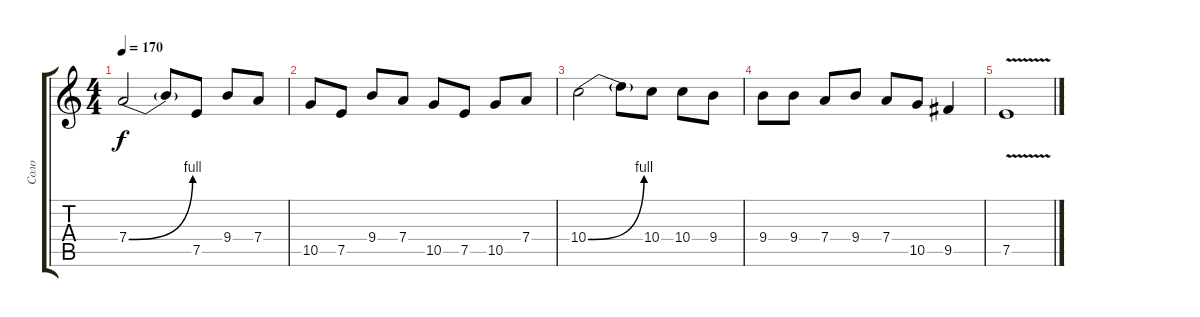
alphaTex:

\track ("Соло" "Соло") {instrument overdrivenguitar}
\staff {score tabs}
\tuning (E4 B3 G3 D3 A2 E2) {hide}
\ts (4 4)
\tempo 170
\clef g2
\ks c
7.4{be (bend 0 0 60 4)}.2{dy f} 7.4{t}.8 7.5.8 9.4.8 7.4.8 |
10.5.8 7.5.8 9.4.8 7.4.8 10.5.8 7.5.8 10.5.8 7.4.8 |
10.4{be (bend 0 0 60 4)}.2 10.4{t}.8 10.4.8 10.4.8 9.4.8 |
9.4.8 9.4.8 7.4.8 9.4.8 7.4.8 10.5.8 9.5.4 |
7.5{v}.1
